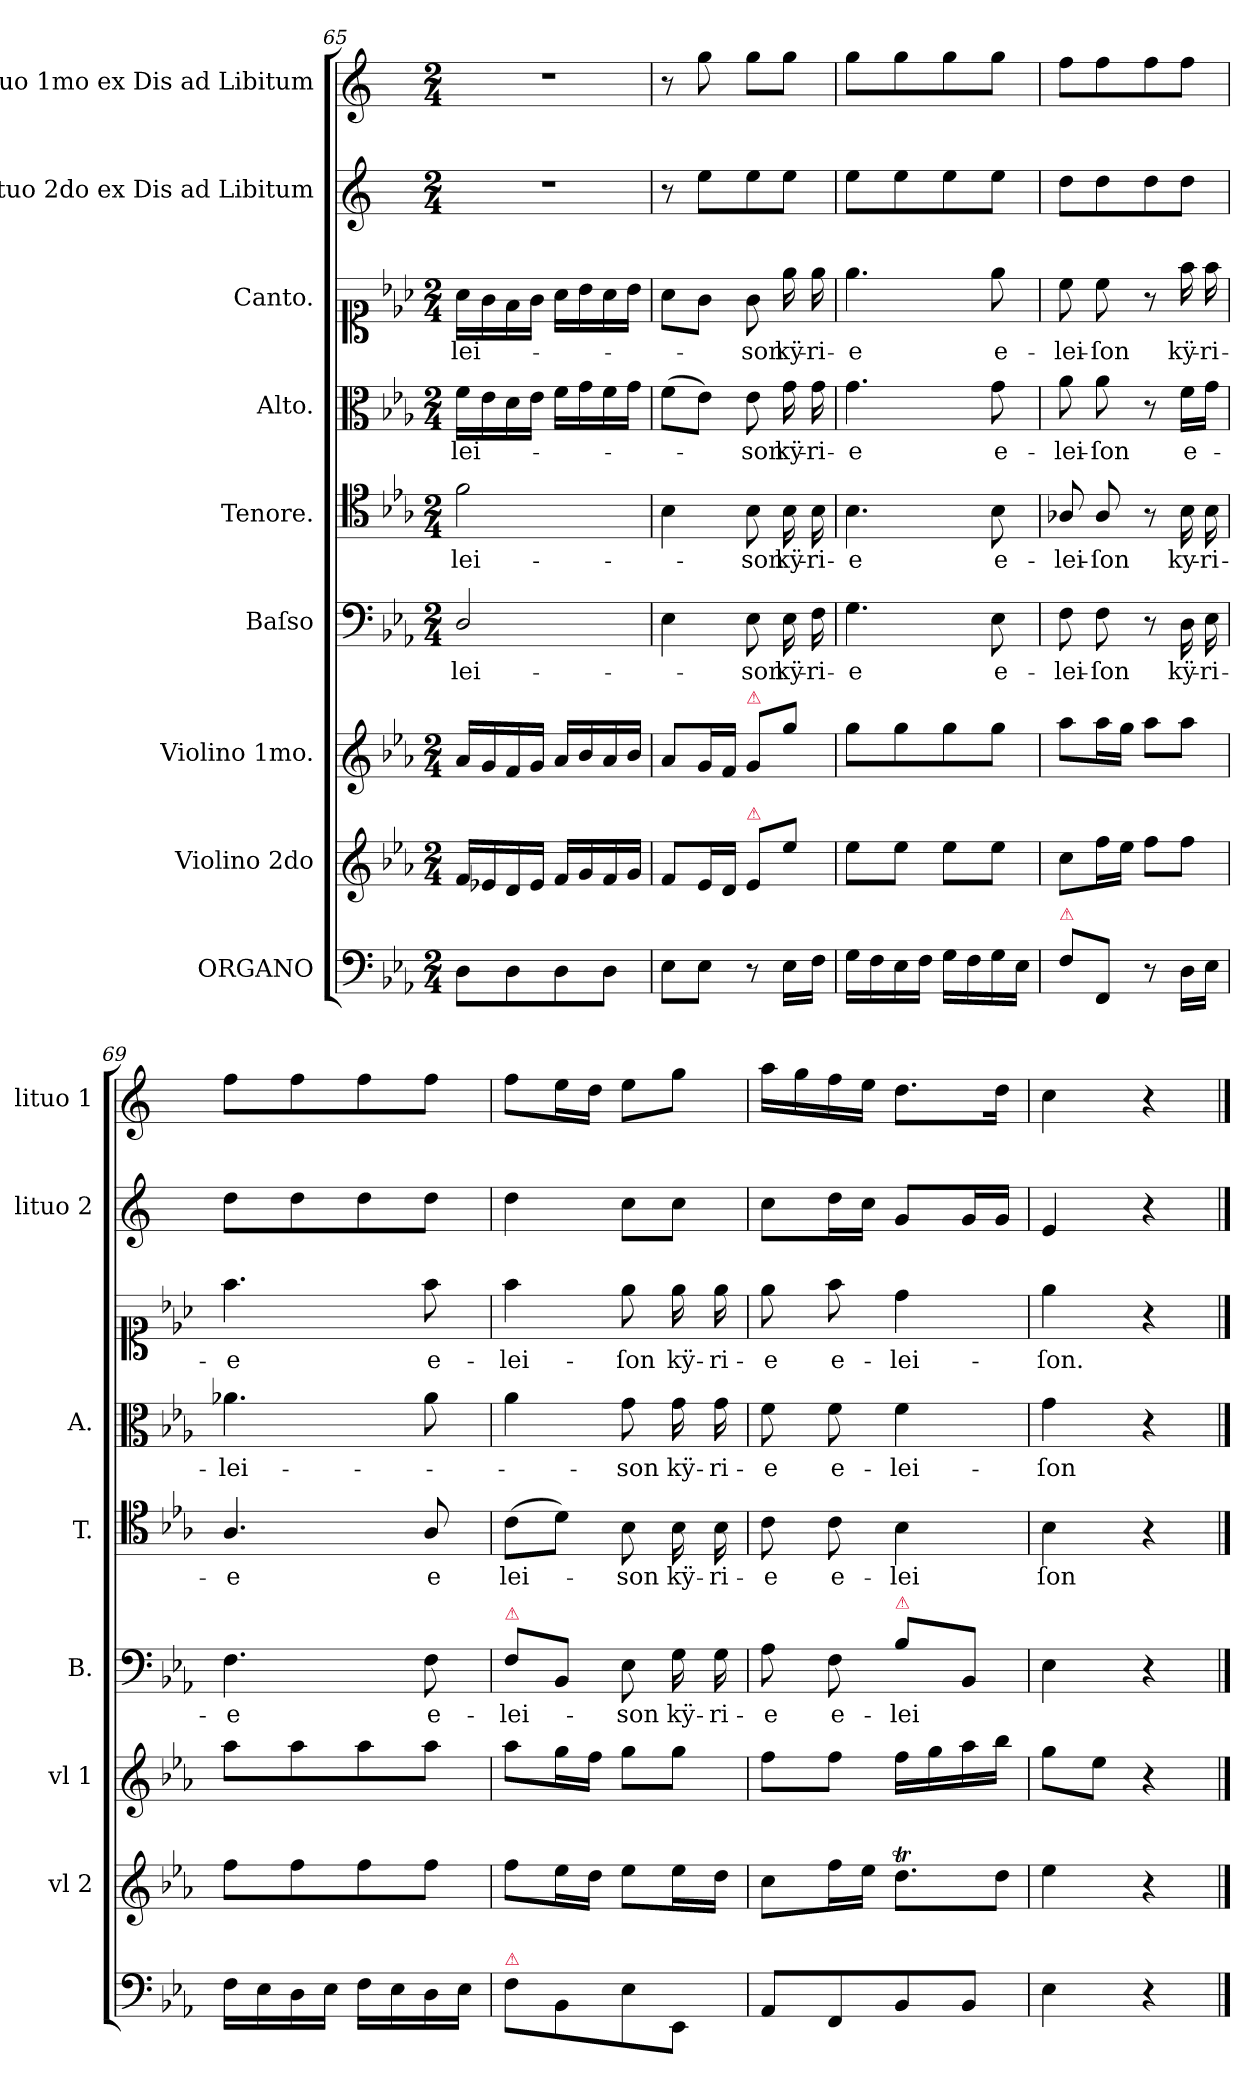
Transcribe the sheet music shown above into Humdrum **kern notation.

**kern	**kern	**kern	**kern	**text	**kern	**text	**kern	**text	**kern	**text	**kern	**kern
*part9	*part8	*part7	*part6	*part6	*part5	*part5	*part4	*part4	*part3	*part3	*part2	*part1
*staff9	*staff8	*staff7	*staff6	*staff6	*staff5	*staff5	*staff4	*staff4	*staff3	*staff3	*staff2	*staff1
*I"ORGANO	*I"Violino 2do	*I"Violino 1mo.	*I"Baſso	*	*I"Tenore.	*	*I"Alto.	*	*I"Canto.	*	*I"Lituo 2do ex Dis ad Libitum	*I"Lituo 1mo ex Dis ad Libitum
*	*I'vl 2	*I'vl 1	*I'B.	*	*I'T.	*	*I'A.	*	*	*	*I'lituo 2	*I'lituo 1
*clefF4	*clefG2	*clefG2	*clefF4	*	*clefC4	*	*clefC3	*	*clefC1	*	*clefG2	*clefG2
*	*	*	*	*	*	*	*	*	*	*	*ITrd5c9	*ITrd5c9
*k[b-e-a-]	*k[b-e-a-]	*k[b-e-a-]	*k[b-e-a-]	*	*k[b-e-a-]	*	*k[b-e-a-]	*	*k[b-e-a-]	*	*k[b-e-a-]	*k[b-e-a-]
*E-:	*E-:	*E-:	*E-:	*	*E-:	*	*E-:	*	*E-:	*	*E-:	*E-:
*M2/4	*M2/4	*M2/4	*M2/4	*	*M2/4	*	*M2/4	*	*M2/4	*	*M2/4	*M2/4
=65	=65	=65	=65	=65	=65	=65	=65	=65	=65	=65	=65	=65
8D\L	16f/LL	16a-/LL	2D/	-lei-	2f\	-lei-	16f\LL	-lei-	16a-\LL	-lei-	2r	2r
.	16e-X/	16g/	.	.	.	.	16e-\	.	16g\	.	.	.
8D\	16d/	16f/	.	.	.	.	16d\	.	16f\	.	.	.
.	16e-/JJ	16g/JJ	.	.	.	.	16e-\JJ	.	16g\JJ	.	.	.
8D\	16f/LL	16a-/LL	.	.	.	.	16f\LL	.	16a-\LL	.	.	.
.	16g/	16b-/	.	.	.	.	16g\	.	16b-\	.	.	.
8D\J	16f/	16a-/	.	.	.	.	16f\	.	16a-\	.	.	.
.	16g/JJ	16b-/JJ	.	.	.	.	16g\JJ	.	16b-\JJ	.	.	.
=66	=66	=66	=66	=66	=66	=66	=66	=66	=66	=66	=66	=66
8E-\L	8f/L	8a-/L	4E-\	.	4B-\	.	(8f\L	.	8a-\L	.	8r	8r
8E-\J	16e-/L	16g/L	.	.	.	.	8e-\J)	.	8g\J	.	8g\L	8b-\
.	16d/JJ	16f/JJ	.	.	.	.	.	.	.	.	.	.
!	!	!LO:TX:a:color=crimson:t=⚠	!	!	!	!	!	!	!	!	!	!
!	!LO:TX:a:color=crimson:t=⚠	!	!	!	!	!	!	!	!	!	!	!
8r	8e-/L	8g/L	8E-\	-son	8B-\	-son	8e-\	-son	8g\	-son	8g\	8b-\L
16E-\LL	8ee-\J	8gg\J	16E-\	kÿ-	16B-\	kÿ-	16g\	kÿ-	16ee-\	kÿ-	8g\J	8b-\J
16F\JJ	.	.	16F\	-ri-	16B-\	-ri-	16g\	-ri-	16ee-\	-ri-	.	.
=67	=67	=67	=67	=67	=67	=67	=67	=67	=67	=67	=67	=67
16G\LL	8ee-\L	8gg\L	4.G\	-e	4.B-\	-e	4.g\	-e	4.ee-\	-e	8g\L	8b-\L
16F\	.	.	.	.	.	.	.	.	.	.	.	.
16E-\	8ee-\J	8gg\	.	.	.	.	.	.	.	.	8g\	8b-\
16F\JJ	.	.	.	.	.	.	.	.	.	.	.	.
16G\LL	8ee-\L	8gg\	.	.	.	.	.	.	.	.	8g\	8b-\
16F\	.	.	.	.	.	.	.	.	.	.	.	.
16G\	8ee-\J	8gg\J	8E-\	e-	8B-\	e-	8g\	e-	8ee-\	e-	8g\J	8b-\J
16E-\JJ	.	.	.	.	.	.	.	.	.	.	.	.
=68	=68	=68	=68	=68	=68	=68	=68	=68	=68	=68	=68	=68
!LO:TX:a:color=crimson:t=⚠	!	!	!	!	!	!	!	!	!	!	!	!
8F\L	8cc\L	8aa-\L	8F\	-lei-	8A-X/	-lei-	8a-\	-lei-	8cc\	-lei-	8f\L	8a-\L
8FF/J	16ff\L	16aa-\L	8F\	-ſon	8A-/	-ſon	8a-\	-ſon	8cc\	-ſon	8f\	8a-\
.	16ee-\JJ	16gg\JJ	.	.	.	.	.	.	.	.	.	.
8r	8ff\L	8aa-\L	8r	.	8r	.	8r	.	8r	.	8f\	8a-\
16D\LL	8ff\J	8aa-\J	16D\	kÿ-	16B-\	ky-	16f\LL	e-	16ff\	kÿ-	8f\J	8a-\J
16E-\JJ	.	.	16E-\	-ri-	16B-\	-ri-	16g\JJ	.	16ff\	-ri-	.	.
=69	=69	=69	=69	=69	=69	=69	=69	=69	=69	=69	=69	=69
16F\LL	8ff\L	8aa-\L	4.F\	-e	4.A-/	-e	4.a-X\	-lei-	4.ff\	-e	8f\L	8a-\L
16E-\	.	.	.	.	.	.	.	.	.	.	.	.
16D\	8ff\	8aa-\	.	.	.	.	.	.	.	.	8f\	8a-\
16E-\JJ	.	.	.	.	.	.	.	.	.	.	.	.
16F\LL	8ff\	8aa-\	.	.	.	.	.	.	.	.	8f\	8a-\
16E-\	.	.	.	.	.	.	.	.	.	.	.	.
16D\	8ff\J	8aa-\J	8F\	e-	8A-/	e	8a-\	.	8ff\	e-	8f\J	8a-\J
16E-\JJ	.	.	.	.	.	.	.	.	.	.	.	.
=70	=70	=70	=70	=70	=70	=70	=70	=70	=70	=70	=70	=70
!	!	!	!LO:TX:a:color=crimson:t=⚠	!	!	!	!	!	!	!	!	!
!LO:TX:a:color=crimson:t=⚠	!	!	!	!	!	!	!	!	!	!	!	!
8F\L	8ff\L	8aa-\L	8F\L	-lei-	(8c\L	lei-	4a-\	.	4ff\	-lei-	4f\	8a-\L
8BB-\	16ee-\L	16gg\L	8BB-/J	.	8d\J)	.	.	.	.	.	.	16g\L
.	16dd\JJ	16ff\JJ	.	.	.	.	.	.	.	.	.	16f\JJ
8E-\	8ee-\L	8gg\L	8E-\	-son	8B-\	-son	8g\	-son	8ee-\	-ſon	8e-\L	8g\L
8EE-/J	16ee-\L	8gg\J	16G\	kÿ-	16B-\	kÿ-	16g\	kÿ-	16ee-\	kÿ-	8e-\J	8b-\J
.	16dd\JJ	.	16G\	-ri-	16B-\	-ri-	16g\	-ri-	16ee-\	-ri-	.	.
=71	=71	=71	=71	=71	=71	=71	=71	=71	=71	=71	=71	=71
8AA-/L	8cc\L	8ff\L	8A-\	-e	8c\	-e	8f\	-e	8ee-\	-e	8e-\L	16cc\LL
.	.	.	.	.	.	.	.	.	.	.	.	16b-\
8FF/	16ff\L	8ff\J	8F\	e-	8c\	e-	8f\	e-	8ff\	e-	16f\L	16a-\
.	16ee-\JJ	.	.	.	.	.	.	.	.	.	16e-\JJ	16g\JJ
!	!	!	!LO:TX:a:color=crimson:t=⚠	!	!	!	!	!	!	!	!	!
8BB-/	8.ddt\L	16ff\LL	8B-\L	-lei	4B-\	-lei	4f\	-lei-	4dd\	-lei-	8B-/L	8.f\L
.	.	16gg\	.	.	.	.	.	.	.	.	.	.
8BB-/J	.	16aa-\	8BB-/J	.	.	.	.	.	.	.	16B-/L	.
!	!LO:N:vis=8	!	!	!	!	!	!	!	!	!	!	!
.	16dd\J	16bb-\JJ	.	.	.	.	.	.	.	.	16B-/JJ	16f\Jk
=72	=72	=72	=72	=72	=72	=72	=72	=72	=72	=72	=72	=72
4E-\	4ee-\	8gg\L	4E-\	.	4B-\	-ſon	4g\	-ſon	4ee-\	-ſon.	4G/	4e-\
.	.	8ee-\J	.	.	.	.	.	.	.	.	.	.
4r	4r	4r	4r	.	4r	.	4r	.	4r	.	4r	4r
==	==	==	==	==	==	==	==	==	==	==	==	==
*-	*-	*-	*-	*-	*-	*-	*-	*-	*-	*-	*-	*-
